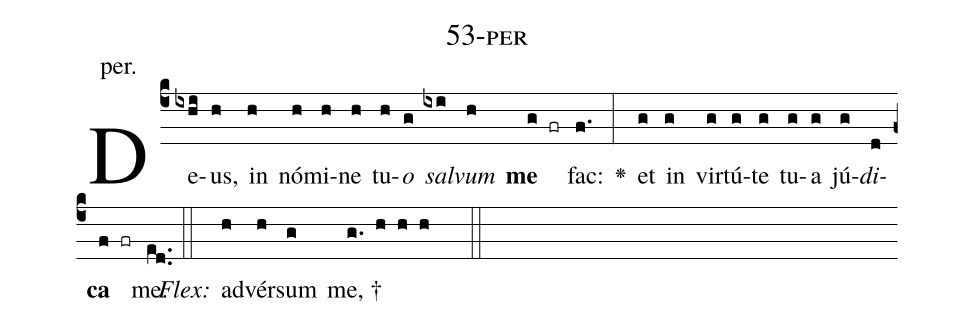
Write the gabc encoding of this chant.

name: 53-per;
annotation: per.;
%%
(c4)De(ixhi)us,(h) in(h) nó(h)mi(h)ne(h) tu(h)<i>o</i>(g) <i>sal</i>(ixi)<i>vum</i>(h) <b>me</b>(g fr) fac:(f.) <v>\greheightstar</v>(:) et(g) in(g) vir(g)tú(g)te(g) tu(g)a(g) jú(g)<i>di</i>(d)<b>ca</b>(f fr) me.(ed..) (::)
<i>Flex:</i>()  ad(h)vér(h)sum(g) me, †(g. h h h  ::)

%E(g) u(g) o(g) u(d) a(f) e.(ed..) (::)
